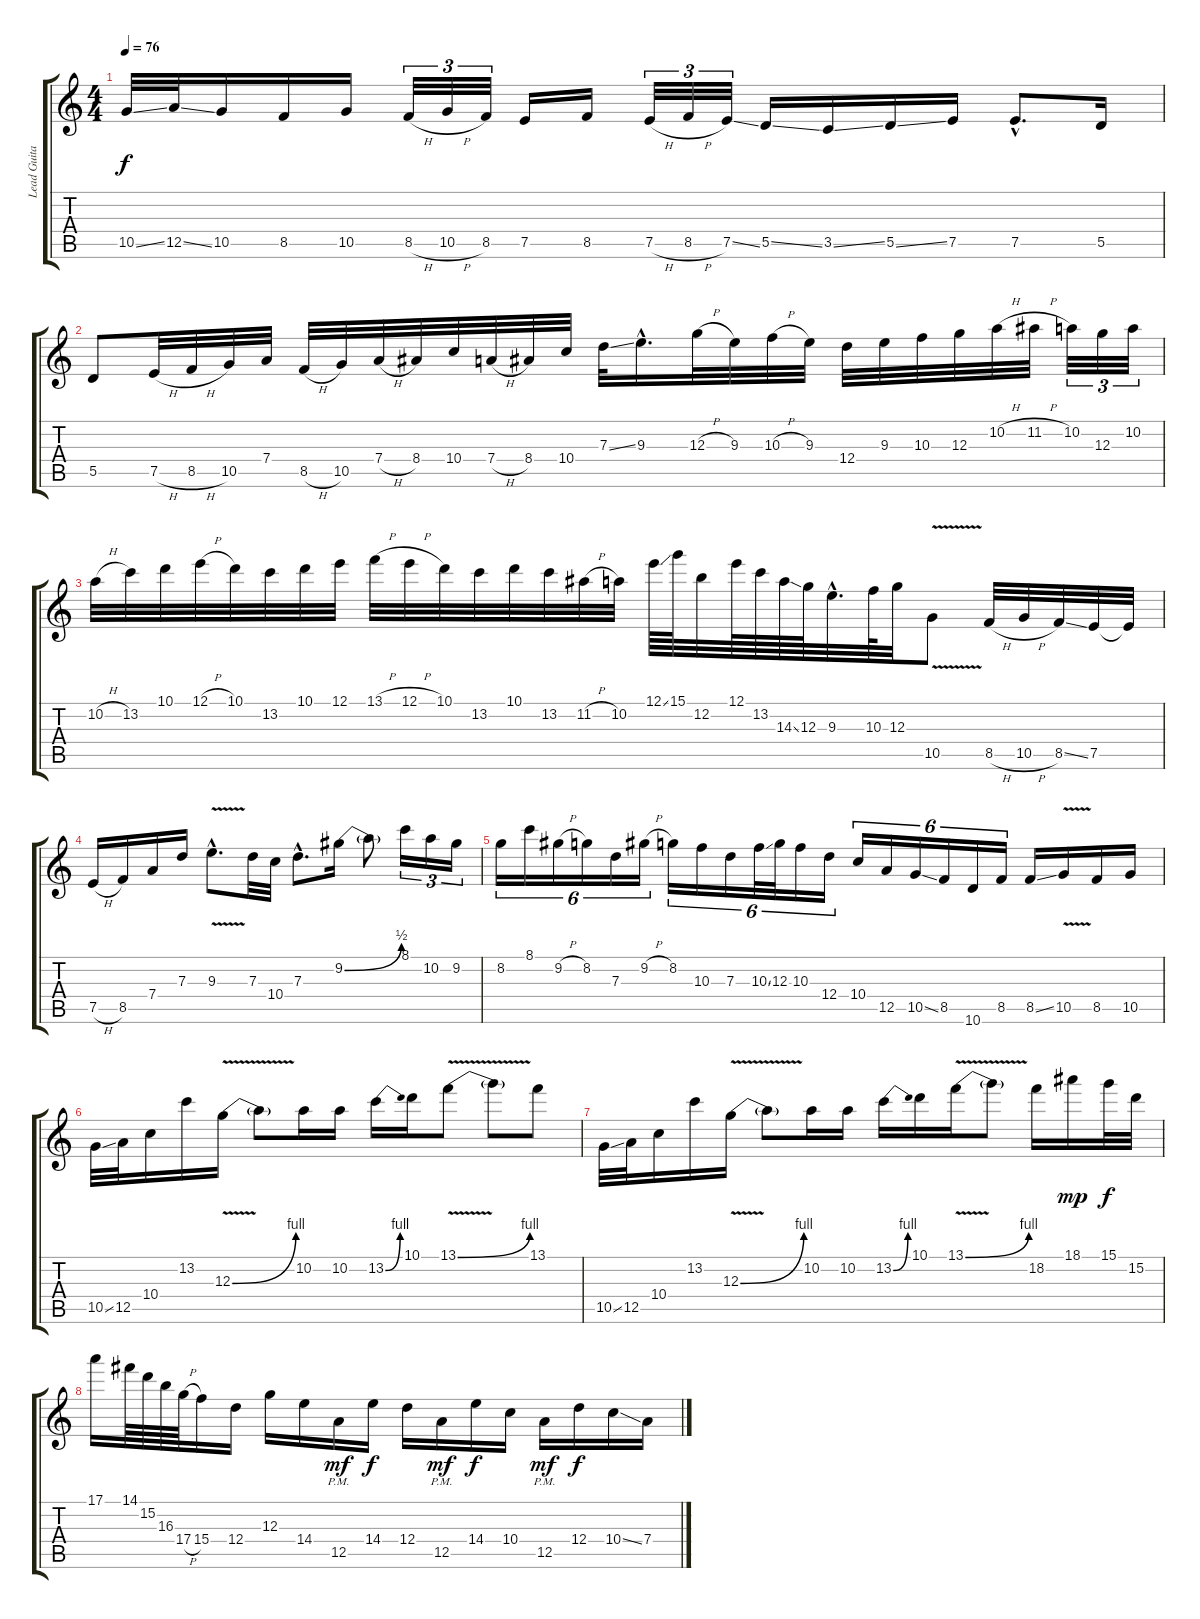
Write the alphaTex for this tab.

\track ("Lead Guitar" "Lead Guita") {instrument distortionguitar}
\staff {score tabs}
\tuning (E4 B3 G3 D3 A2 E2) {hide}
\ts (4 4)
\tempo 76
\clef g2
\ks c
10.5{ss}.32{dy f} 12.5{ss}.32 10.5.16 8.5.16 10.5.16 8.5{h}.32{tu (3 2)} 10.5{h}.32{tu (3 2)} 8.5.32{tu (3 2)} 7.5.16 8.5.16 7.5{h}.32{tu (3 2)} 8.5{h}.32{tu (3 2)} 7.5{ss}.32{tu (3 2)} 5.5{ss}.16 3.5{ss}.16 5.5{ss}.16 7.5.16 7.5{hac}.8{d} 5.5.16 |
5.5.8 7.5{h}.32 8.5{h}.32 10.5.32 7.4.32 8.5{h}.32 10.5.32 7.4{h}.32 8.4.32 10.4.32 7.4{h}.32 8.4.32 10.4.32 7.3{ss}.32 9.3{hac}.16{d} 12.3{h}.32 9.3.32 10.3{h}.32 9.3.32 12.4.32 9.3.32 10.3.32 12.3.32 10.2{h}.32 11.2{h}.32 10.2.32{tu (3 2)} 12.3.32{tu (3 2)} 10.2.32{tu (3 2)} |
10.2{h}.32 13.2.32 10.1.32 12.1{h}.32 10.1.32 13.2.32 10.1.32 12.1.32 13.1{h}.32 12.1{h}.32 10.1.32 13.2.32 10.1.32 13.2.32 11.2{h}.32 10.2.32 12.1{ss}.64 15.1.64 12.2.32 12.1.64 13.2.64 14.3{ss}.64 12.3.64 9.3{hac}.32{d} 10.3.64 12.3.32 10.5{v}.8 8.5{h}.32 10.5{h}.32 8.5{ss}.32 7.5.32 7.5{t}.32 |
7.5{h}.16 8.5.16 7.4.16 7.3.16 9.3{v hac}.8{d} 7.3.32 10.4.32 7.3{hac}.8{d} 9.2{be (bend 0 0 60 2)}.16 9.2{t}.8 8.1.16{tu (3 2)} 10.2.16{tu (3 2)} 9.2.16{tu (3 2)} |
8.2.16{tu (6 4)} 8.1.16{tu (6 4)} 9.2{h}.16{tu (6 4)} 8.2.16{tu (6 4)} 7.3.16{tu (6 4)} 9.2{h}.16{tu (6 4)} 8.2.16{tu (6 4)} 10.3.16{tu (6 4)} 7.3.16{tu (6 4)} 10.3{ss}.32{tu (6 4)} 12.3.32{tu (6 4)} 10.3.16{tu (6 4)} 12.4.16{tu (6 4)} 10.4.16{tu (6 4)} 12.5.16{tu (6 4)} 10.5{ss}.16{tu (6 4)} 8.5.16{tu (6 4)} 10.6.16{tu (6 4)} 8.5.16{tu (6 4)} 8.5{ss}.16 10.5{v}.16 8.5.16 10.5.16 |
10.5{ss}.32 12.5.32 10.4.16 13.2.16 12.3{be (bend 0 0 60 4) v}.16 12.3{t}.8 10.2.16 10.2.16 13.2{be (bend 0 0 60 4)}.16 10.1.16 13.1{be (bend 0 0 60 4) v}.8 13.1{t}.8 13.1.8 |
10.5{ss}.32 12.5.32 10.4.16 13.2.16 12.3{be (bend 0 0 60 4) v}.16 12.3{t}.8 10.2.16 10.2.16 13.2{be (bend 0 0 60 4)}.16 10.1.16 13.1{be (bend 0 0 60 4) v}.16 13.1{t}.8 18.2.16 18.1.16{dy mp} 15.1.32{dy f} 15.2.32 |
17.1.16 14.1.64 15.2.64 16.3.64 17.4{h}.64 15.4.16 12.4.16 12.3.16 14.4.16 12.5{pm}.16{dy mf} 14.4.16{dy f} 12.4.16 12.5{pm}.16{dy mf} 14.4.16{dy f} 10.4.16 12.5{pm}.16{dy mf} 12.4.16{dy f} 10.4{ss}.16 7.4{ss}.16
